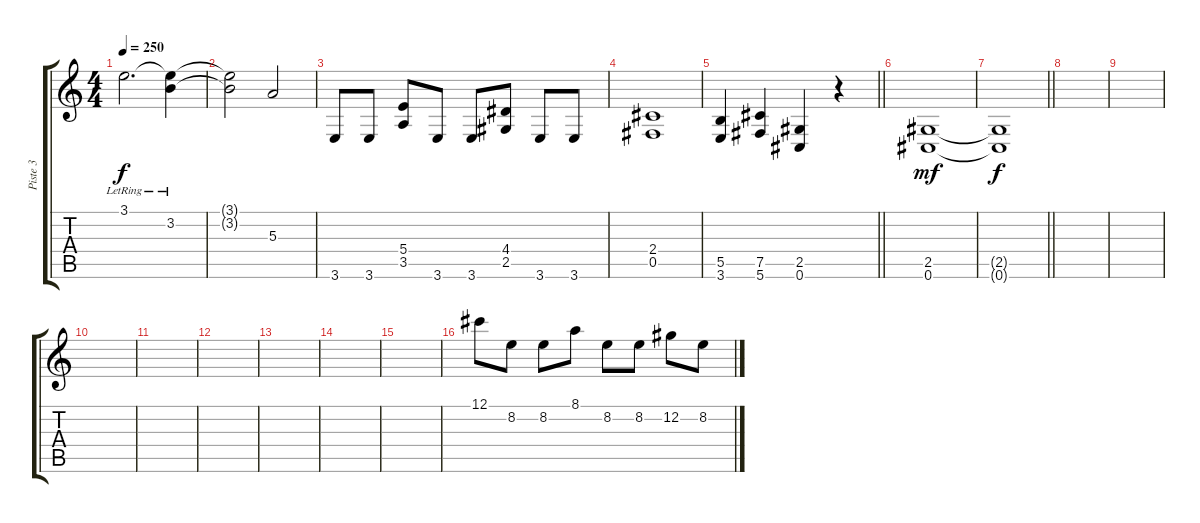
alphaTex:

\track ("Piste 3" "Piste 3") {instrument distortionguitar}
\staff {score tabs}
\tuning (Db4 Ab3 E3 B2 Gb2 Db2) {hide}
\ts (4 4)
\tempo 250
\clef g2
\ks c
3.1{lr}.2{d dy f} (3.1{t} 3.2{lr}).4 |
(3.1{t} 3.2{t}).2 5.3.2 |
3.6.8 3.6.8 (5.4 3.5).8 3.6.8 3.6.8 (4.4 2.5).8 3.6.8 3.6.8 |
(2.4 0.5).1 |
\barLineRight lightlight
(5.5 3.6).4 (7.5 5.6).4 (2.5 0.6).4 r.4 |
(2.5 0.6).1{dy mf} |
\barLineRight lightlight
(2.5{t} 0.6{t}).1{dy f} |
|
|
|
|
|
|
|
|
12.1.8 8.2.8 8.2.8 8.1.8 8.2.8 8.2.8 12.2.8 8.2.8
